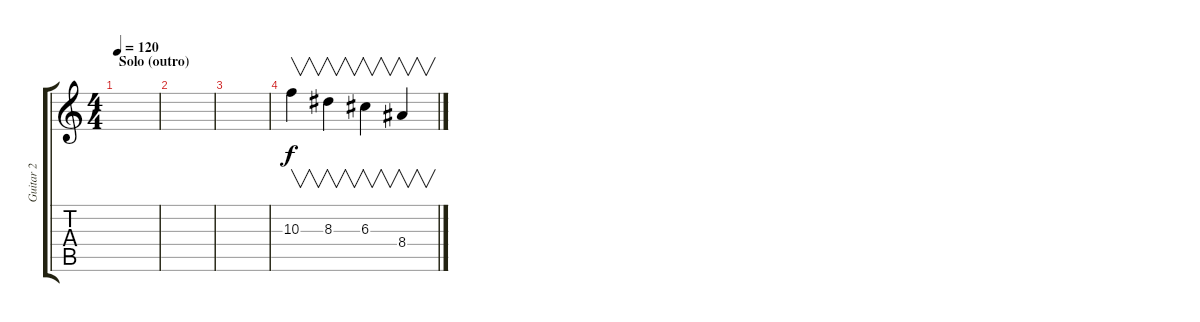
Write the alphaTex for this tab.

\track ("Guitar 2" "Guitar 2") {instrument distortionguitar}
\staff {score tabs}
\tuning (E4 B3 G3 D3 A2 E2) {hide}
\ts (4 4)
\section ("" "Solo (outro)")
\tempo 120
\clef g2
\ks c
|
|
|
10.3.4{v} 8.3.4{v} 6.3.4{v} 8.4.4{v}
